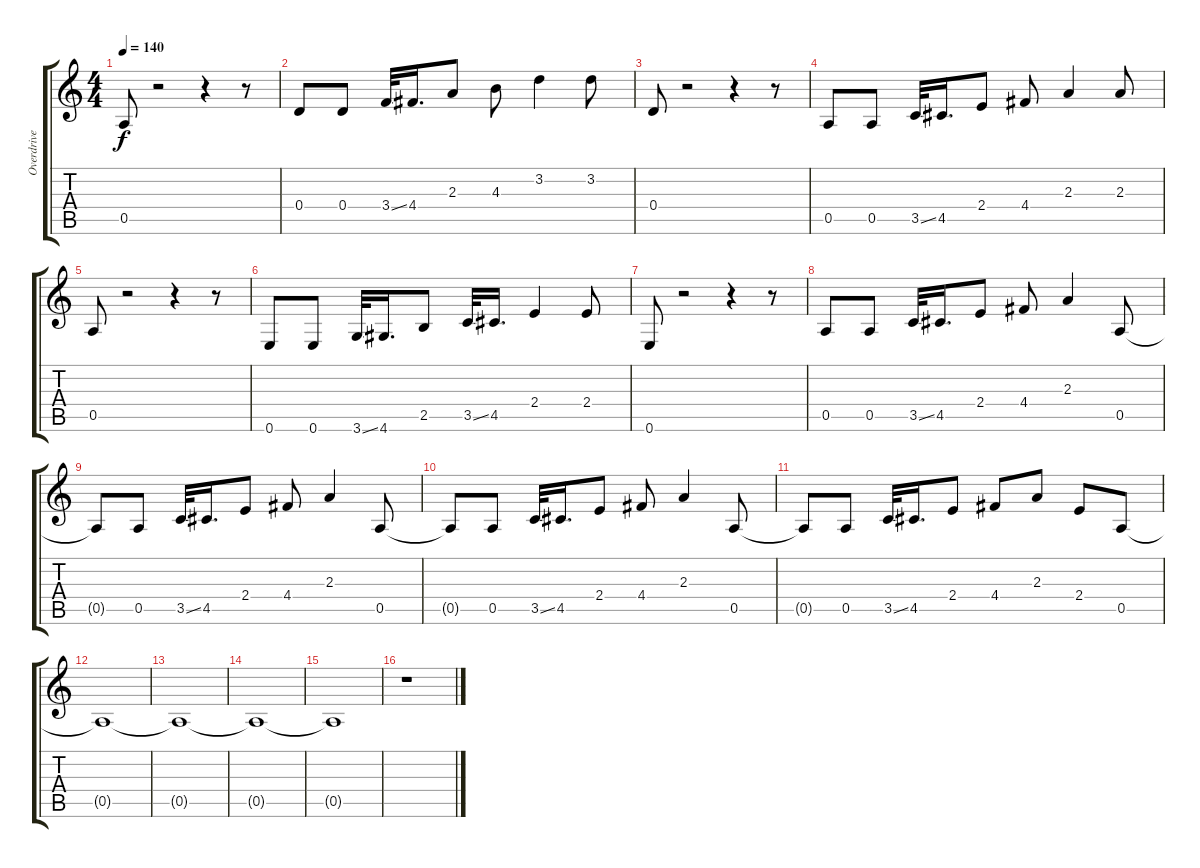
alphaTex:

\track ("Overdrive Gtr 2" "Overdrive ") {instrument overdrivenguitar}
\staff {score tabs}
\tuning (E4 B3 G3 D3 A2 E2) {hide}
\ts (4 4)
\tempo 140
\clef g2
\ks c
0.5.8{dy f} r.2 r.4 r.8 |
0.4.8 0.4.8 3.4{ss}.32 4.4.16{d} 2.3.8 4.3.8 3.2.4 3.2.8 |
0.4.8 r.2 r.4 r.8 |
0.5.8 0.5.8 3.5{ss}.32 4.5.16{d} 2.4.8 4.4.8 2.3.4 2.3.8 |
0.5.8 r.2 r.4 r.8 |
0.6.8 0.6.8 3.6{ss}.32 4.6.16{d} 2.5.8 3.5{ss}.32 4.5.16{d} 2.4.4 2.4.8 |
0.6.8 r.2 r.4 r.8 |
0.5.8 0.5.8 3.5{ss}.32 4.5.16{d} 2.4.8 4.4.8 2.3.4 0.5.8 |
0.5{t}.8 0.5.8 3.5{ss}.32 4.5.16{d} 2.4.8 4.4.8 2.3.4 0.5.8 |
0.5{t}.8 0.5.8 3.5{ss}.32 4.5.16{d} 2.4.8 4.4.8 2.3.4 0.5.8 |
0.5{t}.8 0.5.8 3.5{ss}.32 4.5.16{d} 2.4.8 4.4.8 2.3.8 2.4.8 0.5.8 |
0.5{t}.1 |
0.5{t}.1 |
0.5{t}.1 |
0.5{t}.1 |
r.1
